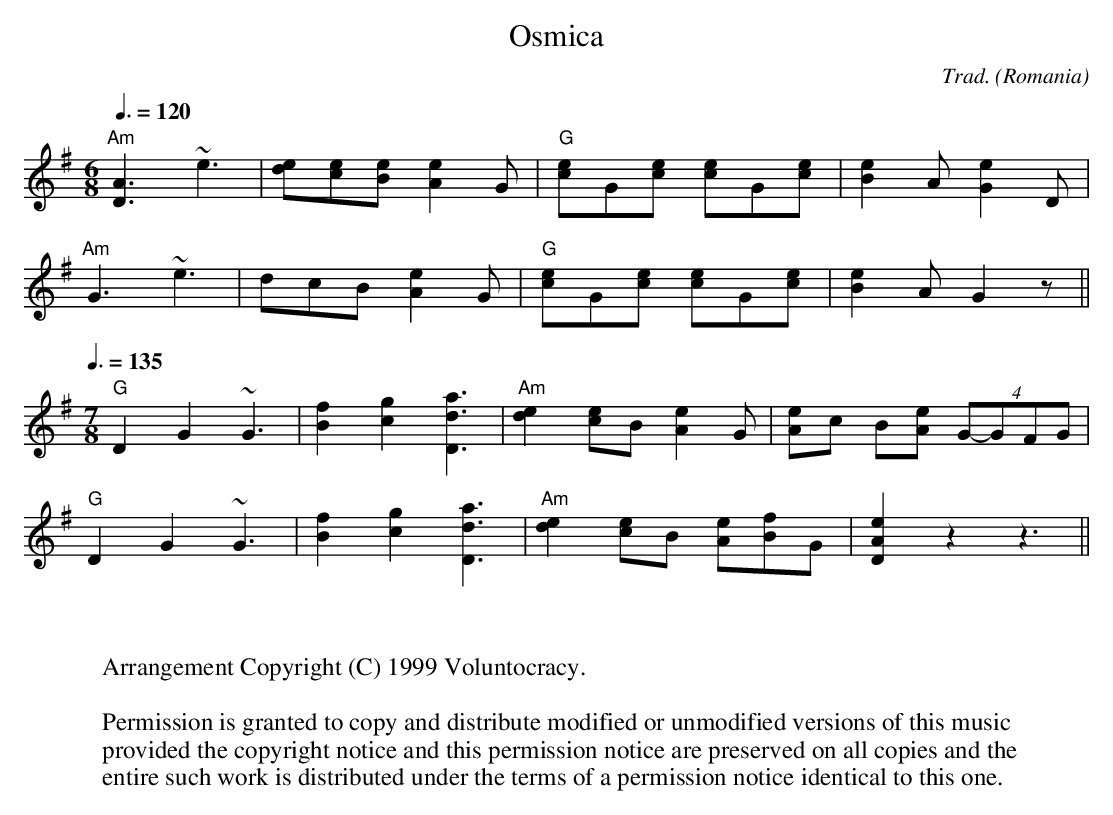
X:1
T:Osmica
O:Romania
C:Trad.
Q:3/8=120
M:6/8
L:1/8
K:G
"Am"[A3D3]~e3 | [ed][ec][eB] [e2A2]G |"G"[ec]G[ec] [ec]G[ec] | [e2B2]A [e2G2] D |
"Am" G3 ~e3   | dcB [e2A2]G          |"G"[ec]G[ec] [ec]G[ec] | [e2B2]A G2 z ||
Q:3/8=135
M:7/8
"G"D2 G2 ~G3 | [f2B2] [g2c2] [a3d3D3] |"Am"[e2d2] [ec]B [e2A2]G | [eA]c B[eA] (4G-GFG |
"G"D2 G2 ~G3 | [f2B2] [g2c2] [a3d3D3] |"Am"[e2d2] [ec]B [eA][fB]G |\
 [e2A2D2] z2 z3 ||
W:
W:
W:Arrangement Copyright (C) 1999 Voluntocracy.
W:
W:Permission is granted to copy and distribute modified or unmodified versions of this music
W:provided the copyright notice and this permission notice are preserved on all copies and the
W:entire such work is distributed under the terms of a permission notice identical to this one.
